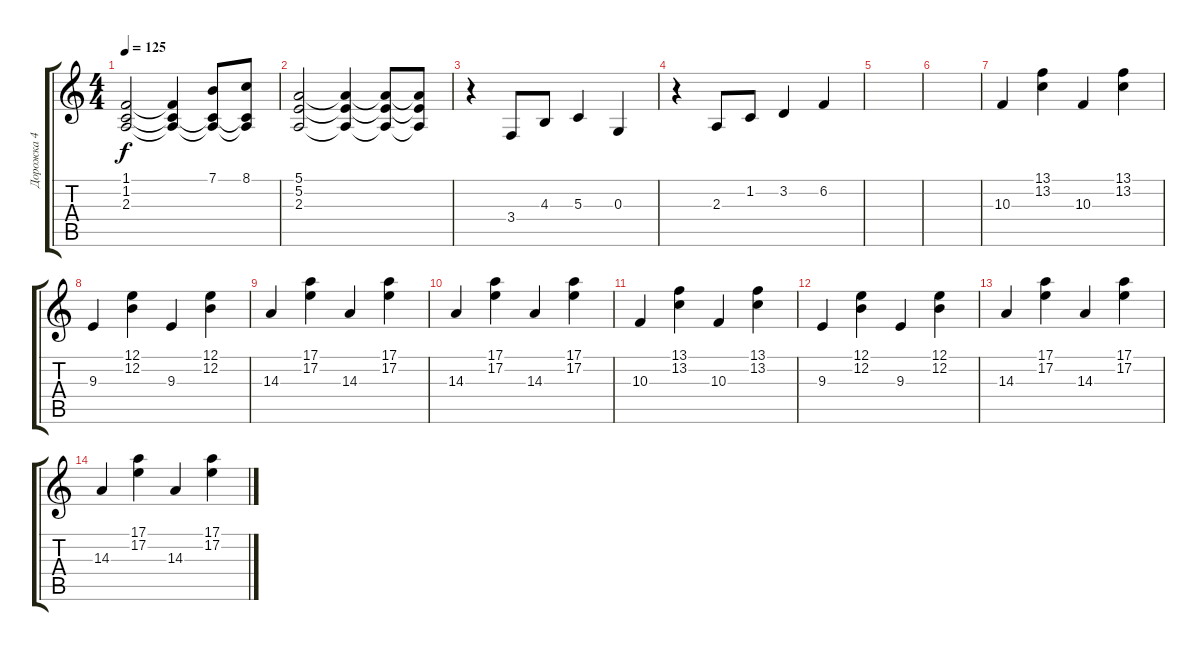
\track ("Дорожка 4" "Дорожка 4") {instrument drawbarorgan}
\staff {score tabs}
\tuning (E4 B3 G3 D3 A2 E2) {hide}
\ts (4 4)
\tempo 125
\clef g2
\ks c
(1.1 1.2 2.3).2{dy f} (1.1{t} 1.2{t} 2.3{t}).4 (7.1 1.2{t} 2.3{t}).8 (8.1 1.2{t} 2.3{t}).8 |
(5.1 5.2 2.3).2 (5.1{t} 5.2{t} 2.3{t}).4 (5.1{t} 5.2{t} 2.3{t}).8 (5.1{t} 5.2{t} 2.3{t}).8 |
r.4 3.4.8 4.3.8 5.3.4 0.3.4 |
r.4 2.3.8 1.2.8 3.2.4 6.2.4 |
|
|
10.3.4 (13.1 13.2).4 10.3.4 (13.1 13.2).4 |
9.3.4 (12.1 12.2).4 9.3.4 (12.1 12.2).4 |
14.3.4 (17.1 17.2).4 14.3.4 (17.1 17.2).4 |
14.3.4 (17.1 17.2).4 14.3.4 (17.1 17.2).4 |
10.3.4 (13.1 13.2).4 10.3.4 (13.1 13.2).4 |
9.3.4 (12.1 12.2).4 9.3.4 (12.1 12.2).4 |
14.3.4 (17.1 17.2).4 14.3.4 (17.1 17.2).4 |
14.3.4 (17.1 17.2).4 14.3.4 (17.1 17.2).4
